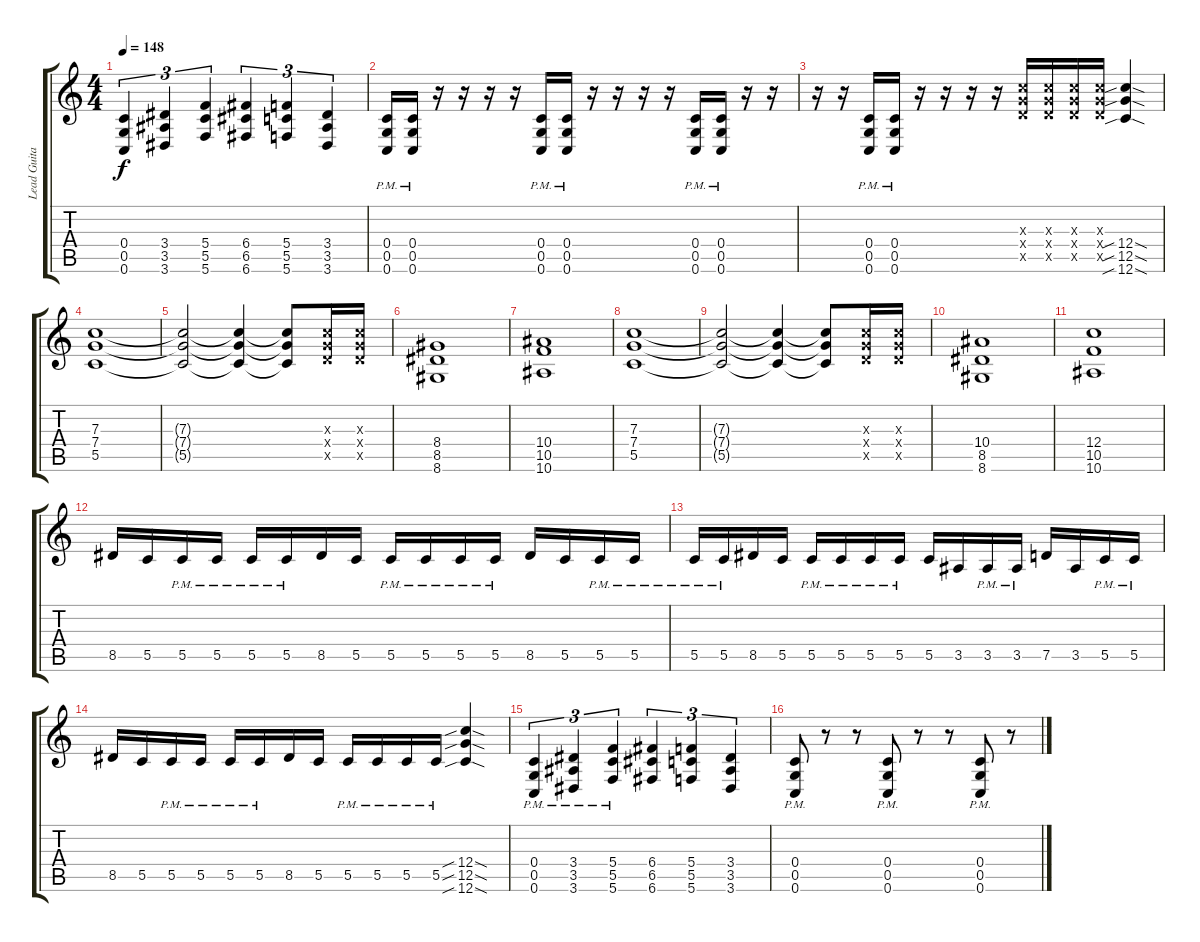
\track ("Lead Guitar" "Lead Guita") {instrument distortionguitar}
\staff {score tabs}
\tuning (D4 A3 F3 C3 G2 C2) {hide}
\ts (4 4)
\tempo 148
\clef g2
\ks c
(0.4 0.5 0.6).4{tu (3 2) dy f} (3.4 3.5 3.6).4{tu (3 2)} (5.4 5.5 5.6).4{tu (3 2)} (6.4 6.5 6.6).4{tu (3 2)} (5.4 5.5 5.6).4{tu (3 2)} (3.4 3.5 3.6).4{tu (3 2)} |
(0.4{pm} 0.5{pm} 0.6{pm}).16 (0.4{pm} 0.5{pm} 0.6{pm}).16 r.16 r.16 r.16 r.16 (0.4{pm} 0.5{pm} 0.6{pm}).16 (0.4{pm} 0.5{pm} 0.6{pm}).16 r.16 r.16 r.16 r.16 (0.4{pm} 0.5{pm} 0.6{pm}).16 (0.4{pm} 0.5{pm} 0.6{pm}).16 r.16 r.16 |
r.16 r.16 (0.4{pm} 0.5{pm} 0.6{pm}).16 (0.4{pm} 0.5{pm} 0.6{pm}).16 r.16 r.16 r.16 r.16 (7.3{x} 7.4{x} 7.5{x}).16 (7.3{x} 7.4{x} 7.5{x}).16 (7.3{x} 7.4{x} 7.5{x}).16 (7.3{x} 7.4{x} 7.5{x}).16 (12.4{sib sod} 12.5{sib sod} 12.6{sib sod}).4 |
(7.3 7.4 5.5).1 |
(7.3{t} 7.4{t} 5.5{t}).2 (7.3{t} 7.4{t} 5.5{t}).4 (7.3{t} 7.4{t} 5.5{t}).8 (7.3{x} 7.4{x} 7.5{x}).16 (7.3{x} 7.4{x} 7.5{x}).16 |
(8.4 8.5 8.6).1 |
(10.4 10.5 10.6).1 |
(7.3 7.4 5.5).1 |
(7.3{t} 7.4{t} 5.5{t}).2 (7.3{t} 7.4{t} 5.5{t}).4 (7.3{t} 7.4{t} 5.5{t}).8 (7.3{x} 7.4{x} 7.5{x}).16 (7.3{x} 7.4{x} 7.5{x}).16 |
(10.4 8.5 8.6).1 |
(12.4 10.5 10.6).1 |
8.5.16 5.5.16 5.5{pm}.16 5.5{pm}.16 5.5{pm}.16 5.5{pm}.16 8.5.16 5.5.16 5.5{pm}.16 5.5{pm}.16 5.5{pm}.16 5.5{pm}.16 8.5.16 5.5.16 5.5{pm}.16 5.5{pm}.16 |
5.5{pm}.16 5.5{pm}.16 8.5.16 5.5.16 5.5{pm}.16 5.5{pm}.16 5.5{pm}.16 5.5{pm}.16 5.5.16 3.5.16 3.5{pm}.16 3.5{pm}.16 7.5.16 3.5.16 5.5{pm}.16 5.5{pm}.16 |
8.5.16 5.5.16 5.5{pm}.16 5.5{pm}.16 5.5{pm}.16 5.5{pm}.16 8.5.16 5.5.16 5.5{pm}.16 5.5{pm}.16 5.5{pm}.16 5.5{pm}.16 (12.4{sib sod} 12.5{sib sod} 12.6{sib sod}).4 |
(0.4{pm} 0.5{pm} 0.6{pm}).4{tu (3 2)} (3.4{pm} 3.5{pm} 3.6{pm}).4{tu (3 2)} (5.4{pm} 5.5{pm} 5.6{pm}).4{tu (3 2)} (6.4 6.5 6.6).4{tu (3 2)} (5.4 5.5 5.6).4{tu (3 2)} (3.4 3.5 3.6).4{tu (3 2)} |
(0.4{pm} 0.5{pm} 0.6{pm}).8 r.8 r.8 (0.4{pm} 0.5{pm} 0.6{pm}).8 r.8 r.8 (0.4{pm} 0.5{pm} 0.6{pm}).8 r.8
